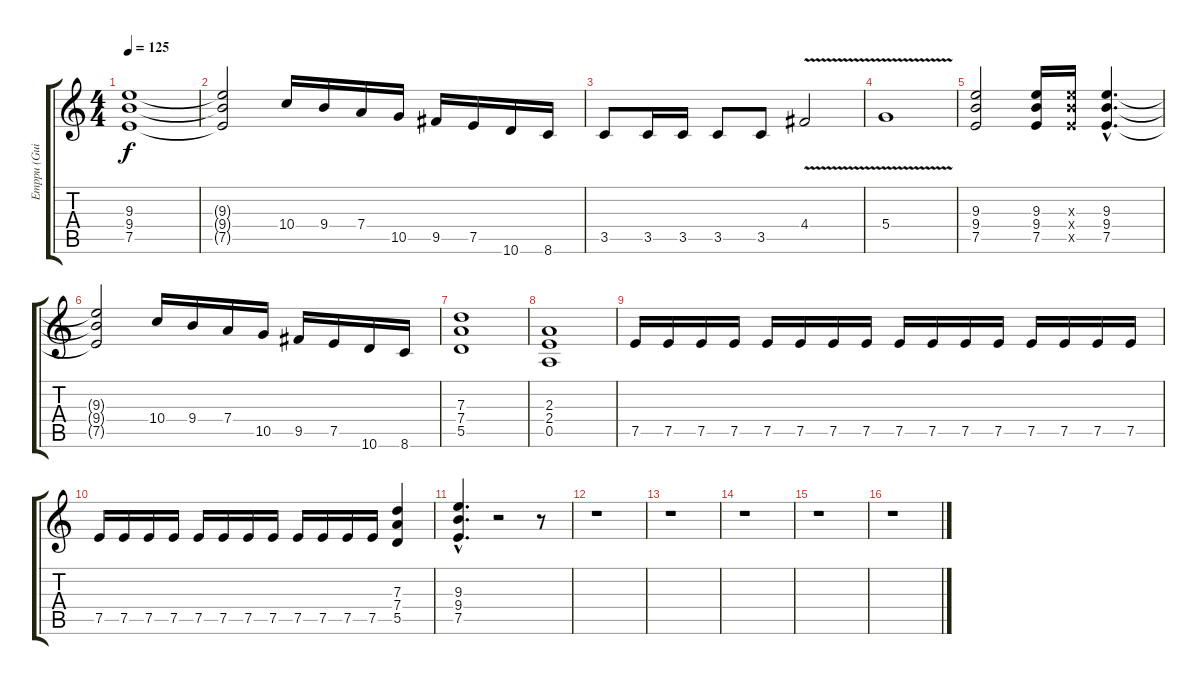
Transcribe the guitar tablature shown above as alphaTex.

\track ("Emppu (Guitar 1)" "Emppu (Gui") {instrument distortionguitar}
\staff {score tabs}
\tuning (E4 B3 G3 D3 A2 E2) {hide}
\ts (4 4)
\tempo 125
\clef g2
\ks c
(9.3 9.4 7.5).1{dy f} |
(9.3{t} 9.4{t} 7.5{t}).2 10.4.16 9.4.16 7.4.16 10.5.16 9.5.16 7.5.16 10.6.16 8.6.16 |
3.5.8 3.5.16 3.5.16 3.5.8 3.5.8 4.4{v}.2 |
5.4{v}.1 |
(9.3 9.4 7.5).2 (9.3 9.4 7.5).16 (9.3{x} 9.4{x} 7.5{x}).16 (9.3{hac} 9.4{hac} 7.5{hac}).4{d} |
(9.3{t} 9.4{t} 7.5{t}).2 10.4.16 9.4.16 7.4.16 10.5.16 9.5.16 7.5.16 10.6.16 8.6.16 |
(7.3 7.4 5.5).1 |
(2.3 2.4 0.5).1 |
7.5.16 7.5.16 7.5.16 7.5.16 7.5.16 7.5.16 7.5.16 7.5.16 7.5.16 7.5.16 7.5.16 7.5.16 7.5.16 7.5.16 7.5.16 7.5.16 |
7.5.16 7.5.16 7.5.16 7.5.16 7.5.16 7.5.16 7.5.16 7.5.16 7.5.16 7.5.16 7.5.16 7.5.16 (7.3 7.4 5.5).4 |
(9.3{hac} 9.4{hac} 7.5{hac}).4{d} r.2 r.8 |
r.1 |
r.1 |
r.1 |
r.1 |
r.1
